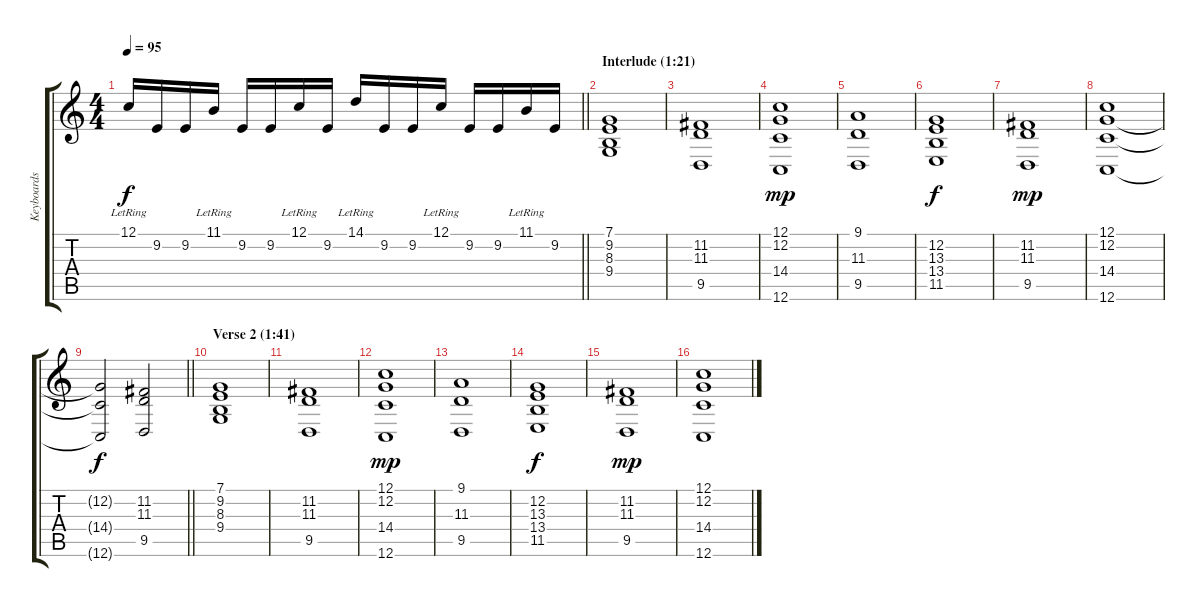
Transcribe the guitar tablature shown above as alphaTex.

\track ("Keyboards" "Keyboards") {instrument stringensemble1}
\staff {score tabs}
\tuning (C4 G3 Eb3 Bb2 F2 C2) {hide}
\ts (4 4)
\tempo 95
\clef g2
\barLineRight lightlight
\ks c
12.1{lr}.16{dy f} 9.2.16 9.2.16 11.1{lr}.16 9.2.16 9.2.16 12.1{lr}.16 9.2.16 14.1{lr}.16 9.2.16 9.2.16 12.1{lr}.16 9.2.16 9.2.16 11.1{lr}.16 9.2.16 |
\section ("" "Interlude (1:21)")
(7.1 9.2 8.3 9.4).1{volume 6 instrument choiraahs} |
(11.2 11.3 9.5).1 |
(12.1 12.2 14.4 12.6).1{dy mp} |
(9.1 11.3 9.5).1 |
(12.2 13.3 13.4 11.5).1{dy f} |
(11.2 11.3 9.5).1{dy mp} |
(12.1 12.2 14.4 12.6).1 |
\barLineRight lightlight
(12.2{t} 14.4{t} 12.6{t}).2{dy f} (11.2 11.3 9.5).2 |
\section ("" "Verse 2 (1:41)")
(7.1 9.2 8.3 9.4).1 |
(11.2 11.3 9.5).1 |
(12.1 12.2 14.4 12.6).1{dy mp} |
(9.1 11.3 9.5).1 |
(12.2 13.3 13.4 11.5).1{dy f} |
(11.2 11.3 9.5).1{dy mp} |
(12.1 12.2 14.4 12.6).1
